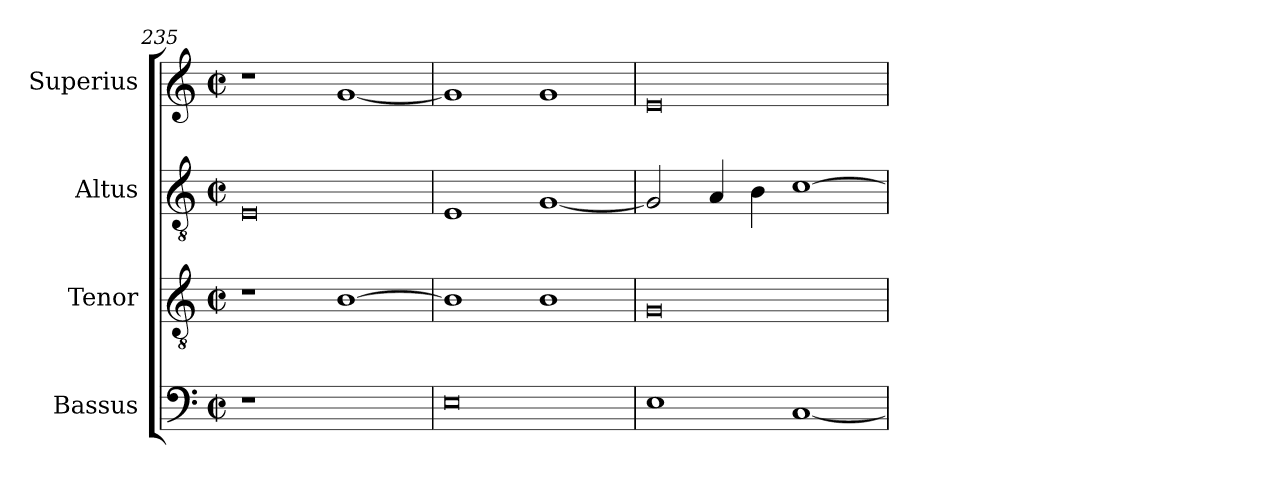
**kern	**kern	**kern	**kern
*part4	*part3	*part2	*part1
*staff4	*staff3	*staff2	*staff1
*I"Bassus	*I"Tenor	*I"Altus	*I"Superius
*I'B.	*I'T.	*	*I'S.
*clefF4	*clefGv2	*clefGv2	*clefG2
*	*ITrd7c12	*ITrd7c12	*
*k[]	*k[]	*k[]	*k[]
*C:	*C:	*C:	*C:
*M2/2	*M2/2	*M2/2	*M2/2
*met(c|)	*met(c|)	*met(c|)	*met(c|)
=235	=235	=235	=235
!LO:N:vis=1	!	!	!
1r	1r	0EEi	1r
1ryy	[>1BBi	.	[<1gi
=236	=236	=236	=236
0Ei	1BBi]	1EEi	1gi]
.	1BBi	[<1GGi	1gi
=237	=237	=237	=237
1Ei	0GGi	2GGi/]	0ei
.	.	4AAi/	.
.	.	4BBi\	.
[<1Ci	.	[>1Ci	.
=	=	=	=
*-	*-	*-	*-
